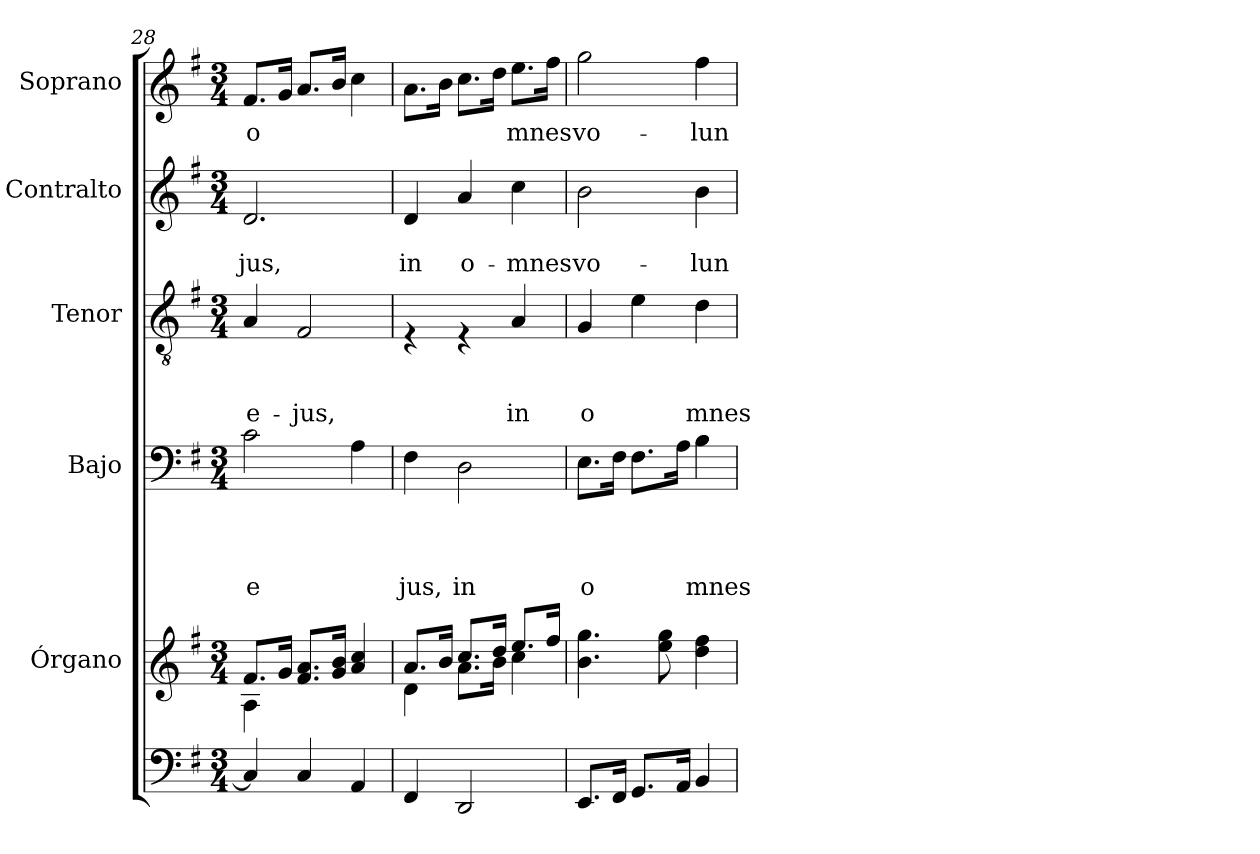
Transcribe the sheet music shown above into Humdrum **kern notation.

**kern	**kern	**kern	**text	**text	**text	**text	**kern	**text	**text	**text	**kern	**text	**text	**kern	**text
*part6	*part5	*part4	*part4	*part4	*part4	*part4	*part3	*part3	*part3	*part3	*part2	*part2	*part2	*part1	*part1
*staff6	*staff5	*staff4	*staff4	*staff4	*staff4	*staff4	*staff3	*staff3	*staff3	*staff3	*staff2	*staff2	*staff2	*staff1	*staff1
*	*I"Órgano	*I"Bajo	*	*	*	*	*I"Tenor	*	*	*	*I"Contralto	*	*	*I"Soprano	*
!!LO:PB:g=z
*clefF4	*clefG2	*clefF4	*	*	*	*	*clefGv2	*	*	*	*clefG2	*	*	*clefG2	*
*k[f#]	*k[f#]	*k[f#]	*	*	*	*	*k[f#]	*	*	*	*k[f#]	*	*	*k[f#]	*
*G:	*G:	*G:	*	*	*	*	*G:	*	*	*	*G:	*	*	*G:	*
*M3/4	*M3/4	*M3/4	*	*	*	*	*M3/4	*	*	*	*M3/4	*	*	*M3/4	*
=28	=28	=28	=28	=28	=28	=28	=28	=28	=28	=28	=28	=28	=28	=28	=28
*	*^	*	*	*	*	*	*	*	*	*	*	*	*	*	*
!	!	!	!	!	!	!	!LO:LY:b	!	!	!	!LO:LY:b	!	!	!LO:LY:b	!	!LO:LY:b
4C/]	8.f#/L	4A\	2c\	.	.	.	e	4A/	.	.	e-	2.d/	.	jus,	8.f#/L	o
.	16g/Jk	.	.	.	.	.	.	.	.	.	.	.	.	.	16g/Jk	.
!	!	!	!	!	!	!	!	!	!	!	!LO:LY:b	!	!	!	!	!
4C/	8.f#/ 8.a/L	2ryy	.	.	.	.	.	2F#/	.	.	-jus,	.	.	.	8.a/L	.
.	16g/ 16b/Jk	.	.	.	.	.	.	.	.	.	.	.	.	.	16b/Jk	.
4AA/	4a/ 4cc/	.	4A\	.	.	.	.	.	.	.	.	.	.	.	4cc\	.
=29	=29	=29	=29	=29	=29	=29	=29	=29	=29	=29	=29	=29	=29	=29	=29	=29
!	!	!	!	!	!	!	!LO:LY:b	!	!	!	!	!	!	!LO:LY:b	!	!
4FF#/	8.a/L	4d\	4F#\	.	.	.	jus,	4rE	.	.	.	4d/	.	in	8.a\L	.
.	16b/Jk	.	.	.	.	.	.	.	.	.	.	.	.	.	16b\Jk	.
!	!	!	!	!	!	!	!LO:LY:b	!	!	!	!	!	!	!LO:LY:b	!	!
2DD/	8.cc/L	8.a\L	2D\	.	.	.	in	4rE	.	.	.	4a/	.	o-	8.cc\L	.
.	16dd/Jk	16b\Jk	.	.	.	.	.	.	.	.	.	.	.	.	16dd\Jk	.
!	!	!	!	!	!	!	!	!	!	!	!LO:LY:b	!	!	!LO:LY:b	!	!LO:LY:b
.	8.ee/L	4cc\	.	.	.	.	.	4A/	.	.	in	4cc\	.	-mnes	8.ee\L	mnes
.	16ff#/Jk	.	.	.	.	.	.	.	.	.	.	.	.	.	16ff#\Jk	.
*	*v	*v	*	*	*	*	*	*	*	*	*	*	*	*	*	*
=30	=30	=30	=30	=30	=30	=30	=30	=30	=30	=30	=30	=30	=30	=30	=30
!	!	!	!	!	!	!LO:LY:b	!	!	!	!LO:LY:b	!	!	!LO:LY:b	!	!LO:LY:b
8.EE/L	4.b\ 4.gg\	8.E\L	.	.	.	o	4G/	.	.	o	2b\	.	vo-	2gg\	vo-
16FF#/Jk	.	16F#\Jk	.	.	.	.	.	.	.	.	.	.	.	.	.
8.GG/L	.	8.F#\L	.	.	.	.	4e\	.	.	.	.	.	.	.	.
.	8ee\ 8gg\	.	.	.	.	.	.	.	.	.	.	.	.	.	.
16AA/Jk	.	16A\Jk	.	.	.	.	.	.	.	.	.	.	.	.	.
!	!	!	!	!	!	!LO:LY:b	!	!	!	!LO:LY:b	!	!	!LO:LY:b	!	!LO:LY:b
4BB/	4dd\ 4ff#\	4B\	.	.	.	mnes	4d\	.	.	mnes	4b\	.	-lun-	4ff#\	-lun-
=	=	=	=	=	=	=	=	=	=	=	=	=	=	=	=
*-	*-	*-	*-	*-	*-	*-	*-	*-	*-	*-	*-	*-	*-	*-	*-
